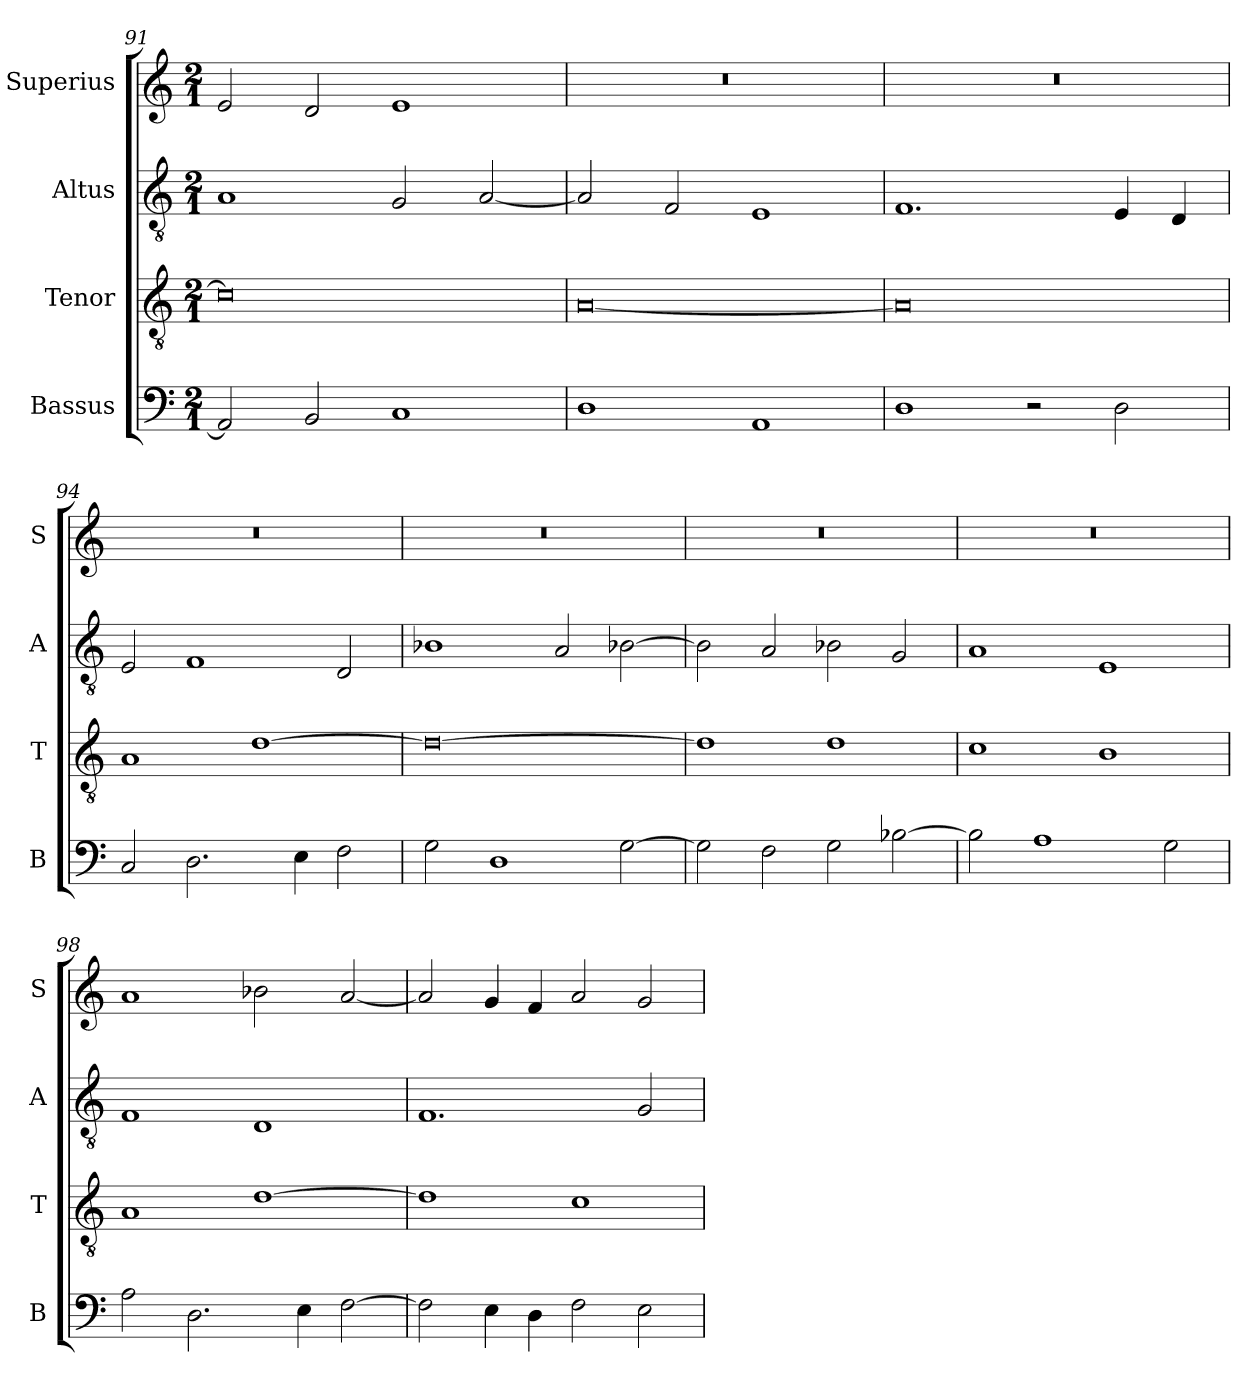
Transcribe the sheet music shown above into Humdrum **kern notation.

**kern	**kern	**kern	**kern
*part4	*part3	*part2	*part1
*staff4	*staff3	*staff2	*staff1
*I"Bassus	*I"Tenor	*I"Altus	*I"Superius
*I'B	*I'T	*I'A	*I'S
*clefF4	*clefGv2	*clefGv2	*clefG2
*k[]	*k[]	*k[]	*k[]
*M2/1	*M2/1	*M2/1	*M2/1
=91	=91	=91	=91
2AA/]	0c]	1A	2e/
2BB/	.	.	2d/
1C	.	2G/	1e
.	.	[2A/	.
=92	=92	=92	=92
1D	[0A	2A/]	0r
.	.	2F/	.
1AA	.	1E	.
=93	=93	=93	=93
1D	0A]	1.F	0r
2r	.	.	.
2D\	.	4E/	.
.	.	4D/	.
=94	=94	=94	=94
2C/	1A	2E/	0r
2.D\	.	1F	.
.	[1d	.	.
4E\	.	.	.
2F\	.	2D/	.
=95	=95	=95	=95
2G\	0d_	1B-X	0r
1D	.	.	.
.	.	2A/	.
[2G\	.	[2B-X\	.
=96	=96	=96	=96
2G\]	1d]	2B-\]	0r
2F\	.	2A/	.
2G\	1d	2B-X\	.
[2B-X\	.	2G/	.
=97	=97	=97	=97
2B-\]	1c	1A	0r
1A	.	.	.
.	1B	1E	.
2G\	.	.	.
=98	=98	=98	=98
2A\	1A	1F	1a
2.D\	.	.	.
.	[1d	1D	2b-X\
4E\	.	.	.
[2F\	.	.	[2a/
=99	=99	=99	=99
2F\]	1d]	1.F	2a/]
4E\	.	.	4g/
4D\	.	.	4f/
2F\	1c	.	2a/
2E\	.	2G/	2g/
=	=	=	=
*-	*-	*-	*-
